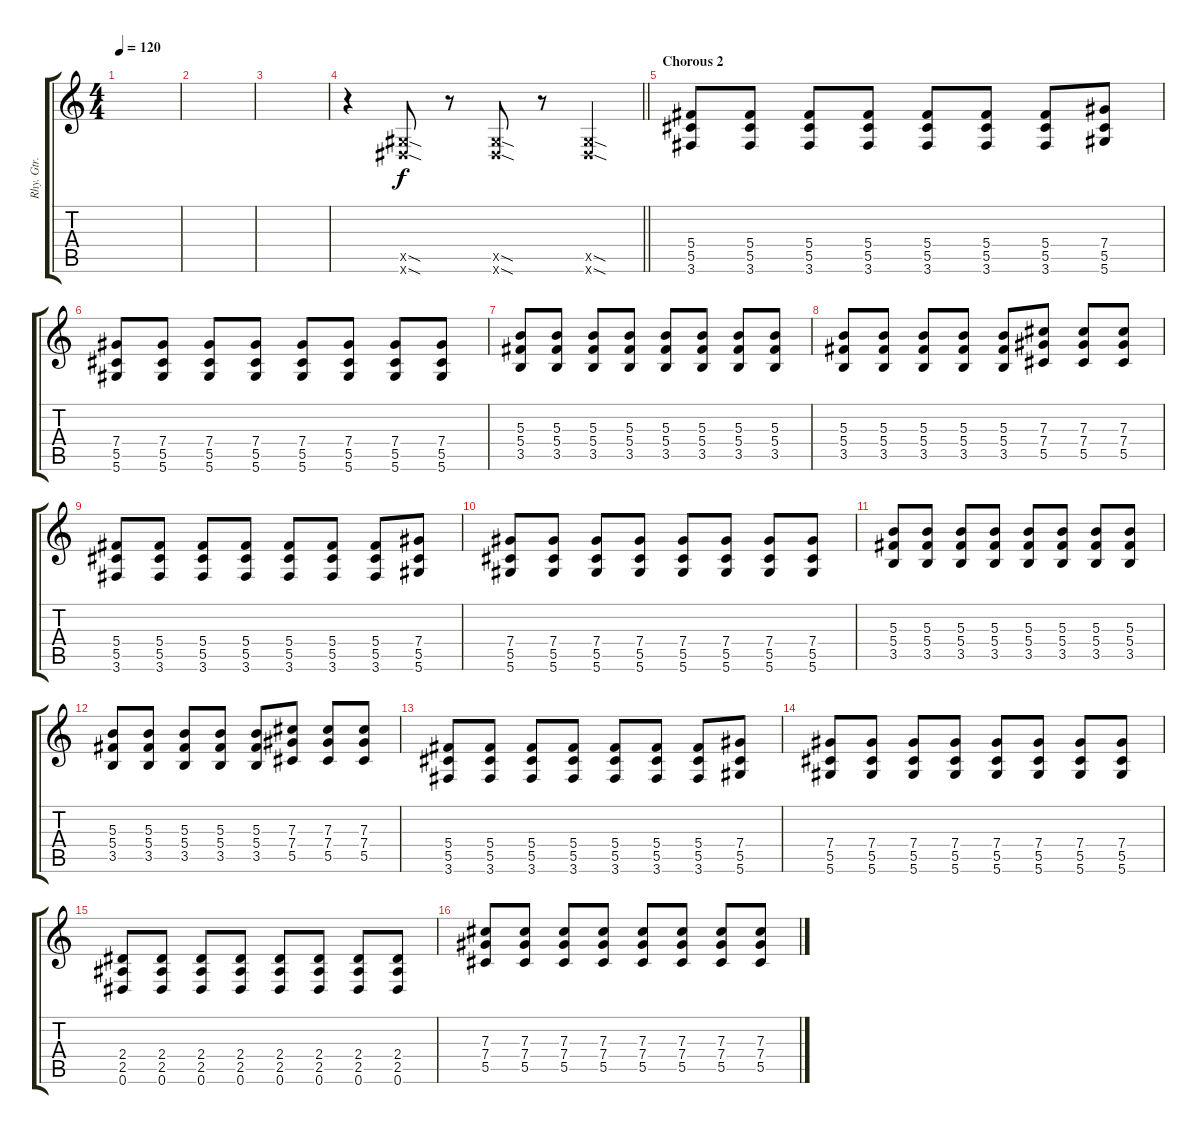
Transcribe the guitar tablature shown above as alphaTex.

\track ("Rhy. Gtr. 2" "Rhy. Gtr. ") {instrument distortionguitar}
\staff {score tabs}
\tuning (Eb4 Bb3 Gb3 Db3 Ab2 Eb2) {hide}
\ts (4 4)
\section ("" "")
\tempo 120
\clef g2
\ks c
|
|
|
\barLineRight lightlight
r.4 (0.5{sod x} 0.6{sod x}).8 r.8 (0.5{sod x} 0.6{sod x}).8 r.8 (0.5{sod x} 0.6{sod x}).4 |
\section ("" "Chorous 2")
(5.4 5.5 3.6).8 (5.4 5.5 3.6).8 (5.4 5.5 3.6).8 (5.4 5.5 3.6).8 (5.4 5.5 3.6).8 (5.4 5.5 3.6).8 (5.4 5.5 3.6).8 (7.4 5.5 5.6).8 |
(7.4 5.5 5.6).8 (7.4 5.5 5.6).8 (7.4 5.5 5.6).8 (7.4 5.5 5.6).8 (7.4 5.5 5.6).8 (7.4 5.5 5.6).8 (7.4 5.5 5.6).8 (7.4 5.5 5.6).8 |
(5.3 5.4 3.5).8 (5.3 5.4 3.5).8 (5.3 5.4 3.5).8 (5.3 5.4 3.5).8 (5.3 5.4 3.5).8 (5.3 5.4 3.5).8 (5.3 5.4 3.5).8 (5.3 5.4 3.5).8 |
(5.3 5.4 3.5).8 (5.3 5.4 3.5).8 (5.3 5.4 3.5).8 (5.3 5.4 3.5).8 (5.3 5.4 3.5).8 (7.3 7.4 5.5).8 (7.3 7.4 5.5).8 (7.3 7.4 5.5).8 |
(5.4 5.5 3.6).8 (5.4 5.5 3.6).8 (5.4 5.5 3.6).8 (5.4 5.5 3.6).8 (5.4 5.5 3.6).8 (5.4 5.5 3.6).8 (5.4 5.5 3.6).8 (7.4 5.5 5.6).8 |
(7.4 5.5 5.6).8 (7.4 5.5 5.6).8 (7.4 5.5 5.6).8 (7.4 5.5 5.6).8 (7.4 5.5 5.6).8 (7.4 5.5 5.6).8 (7.4 5.5 5.6).8 (7.4 5.5 5.6).8 |
(5.3 5.4 3.5).8 (5.3 5.4 3.5).8 (5.3 5.4 3.5).8 (5.3 5.4 3.5).8 (5.3 5.4 3.5).8 (5.3 5.4 3.5).8 (5.3 5.4 3.5).8 (5.3 5.4 3.5).8 |
(5.3 5.4 3.5).8 (5.3 5.4 3.5).8 (5.3 5.4 3.5).8 (5.3 5.4 3.5).8 (5.3 5.4 3.5).8 (7.3 7.4 5.5).8 (7.3 7.4 5.5).8 (7.3 7.4 5.5).8 |
(5.4 5.5 3.6).8 (5.4 5.5 3.6).8 (5.4 5.5 3.6).8 (5.4 5.5 3.6).8 (5.4 5.5 3.6).8 (5.4 5.5 3.6).8 (5.4 5.5 3.6).8 (7.4 5.5 5.6).8 |
(7.4 5.5 5.6).8 (7.4 5.5 5.6).8 (7.4 5.5 5.6).8 (7.4 5.5 5.6).8 (7.4 5.5 5.6).8 (7.4 5.5 5.6).8 (7.4 5.5 5.6).8 (7.4 5.5 5.6).8 |
(2.4 2.5 0.6).8 (2.4 2.5 0.6).8 (2.4 2.5 0.6).8 (2.4 2.5 0.6).8 (2.4 2.5 0.6).8 (2.4 2.5 0.6).8 (2.4 2.5 0.6).8 (2.4 2.5 0.6).8 |
(7.3 7.4 5.5).8 (7.3 7.4 5.5).8 (7.3 7.4 5.5).8 (7.3 7.4 5.5).8 (7.3 7.4 5.5).8 (7.3 7.4 5.5).8 (7.3 7.4 5.5).8 (7.3 7.4 5.5).8
